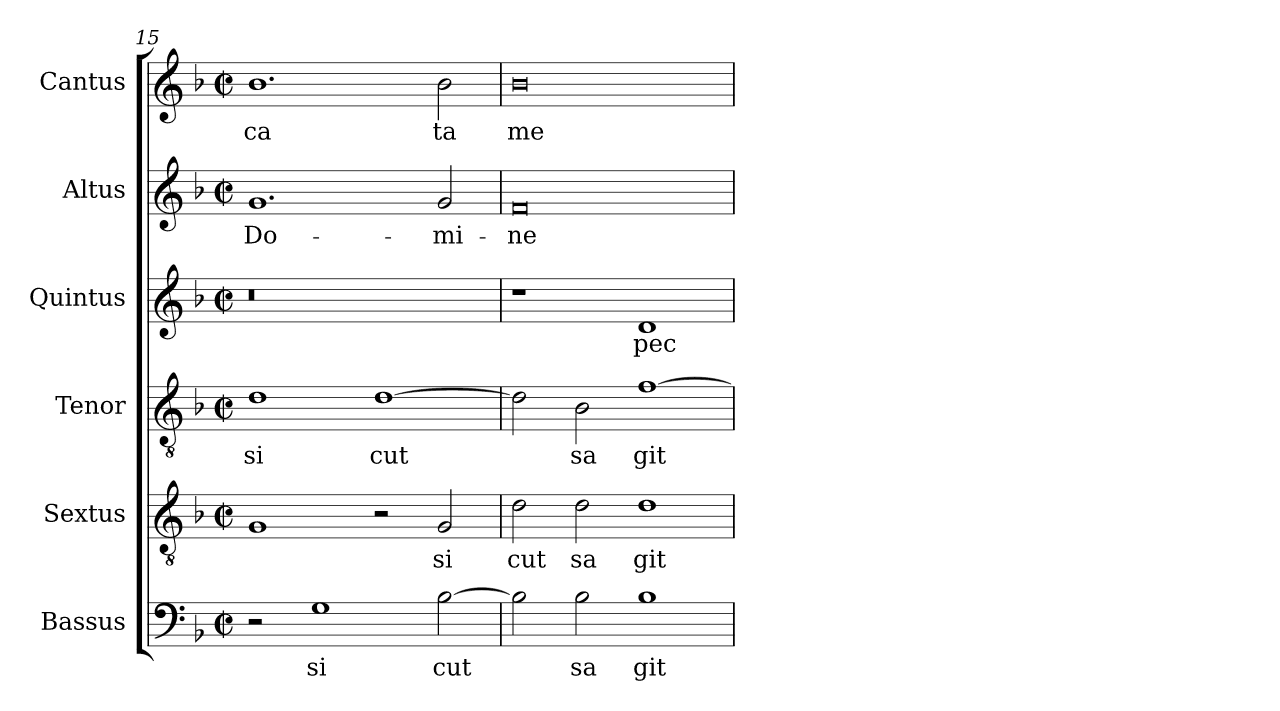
**kern	**text	**kern	**text	**kern	**text	**kern	**text	**kern	**text	**kern	**text
*part6	*part6	*part5	*part5	*part4	*part4	*part3	*part3	*part2	*part2	*part1	*part1
*staff6	*staff6	*staff5	*staff5	*staff4	*staff4	*staff3	*staff3	*staff2	*staff2	*staff1	*staff1
*I"Bassus	*	*I"Sextus	*	*I"Tenor	*	*I"Quintus	*	*I"Altus	*	*I"Cantus	*
!!LO:LB:g=z
*clefF4	*	*clefGv2	*	*clefGv2	*	*clefG2	*	*clefG2	*	*clefG2	*
*k[b-]	*	*k[b-]	*	*k[b-]	*	*k[b-]	*	*k[b-]	*	*k[b-]	*
*F:	*	*F:	*	*F:	*	*F:	*	*F:	*	*F:	*
*M2/2	*	*M2/2	*	*M2/2	*	*M2/2	*	*M2/2	*	*M2/2	*
*met(c|)	*	*met(c|)	*	*met(c|)	*	*met(c|)	*	*met(c|)	*	*met(c|)	*
=15	=15	=15	=15	=15	=15	=15	=15	=15	=15	=15	=15
!	!	!	!	!	!LO:LY:b:cj	!	!	!	!LO:LY:b:cj	!	!LO:LY:b:cj
2r	.	1G	.	1d	si	0r	.	1.g	Do-	1.b-	ca
!	!LO:LY:b:cj	!	!	!	!	!	!	!	!	!	!
1G	si	.	.	.	.	.	.	.	.	.	.
!	!	!	!	!	!LO:LY:b:cj	!	!	!	!	!	!
.	.	2r	.	[>1d	cut	.	.	.	.	.	.
!	!LO:LY:b	!	!LO:LY:b:cj	!	!	!	!	!	!LO:LY:b:cj	!	!LO:LY:b:cj
[>2B-\	cut	2G/	si	.	.	.	.	2g/	-mi-	2b-\	ta
=16	=16	=16	=16	=16	=16	=16	=16	=16	=16	=16	=16
!	!	!	!LO:LY:b:cj	!	!	!	!	!	!LO:LY:b:cj	!	!LO:LY:b:cj
2B-\]	.	2d\	cut	2d\]	.	1r	.	0f	-ne	0b-	me
!	!LO:LY:b:cj	!	!LO:LY:b:cj	!	!LO:LY:b:cj	!	!	!	!	!	!
2B-\	sa	2d\	sa	2B-\	sa	.	.	.	.	.	.
!	!LO:LY:b:cj	!	!LO:LY:b:cj	!	!LO:LY:b:cj	!	!LO:LY:b:cj	!	!	!	!
1B-	git	1d	git	[>1f	git	1d	pec	.	.	.	.
=	=	=	=	=	=	=	=	=	=	=	=
*-	*-	*-	*-	*-	*-	*-	*-	*-	*-	*-	*-
